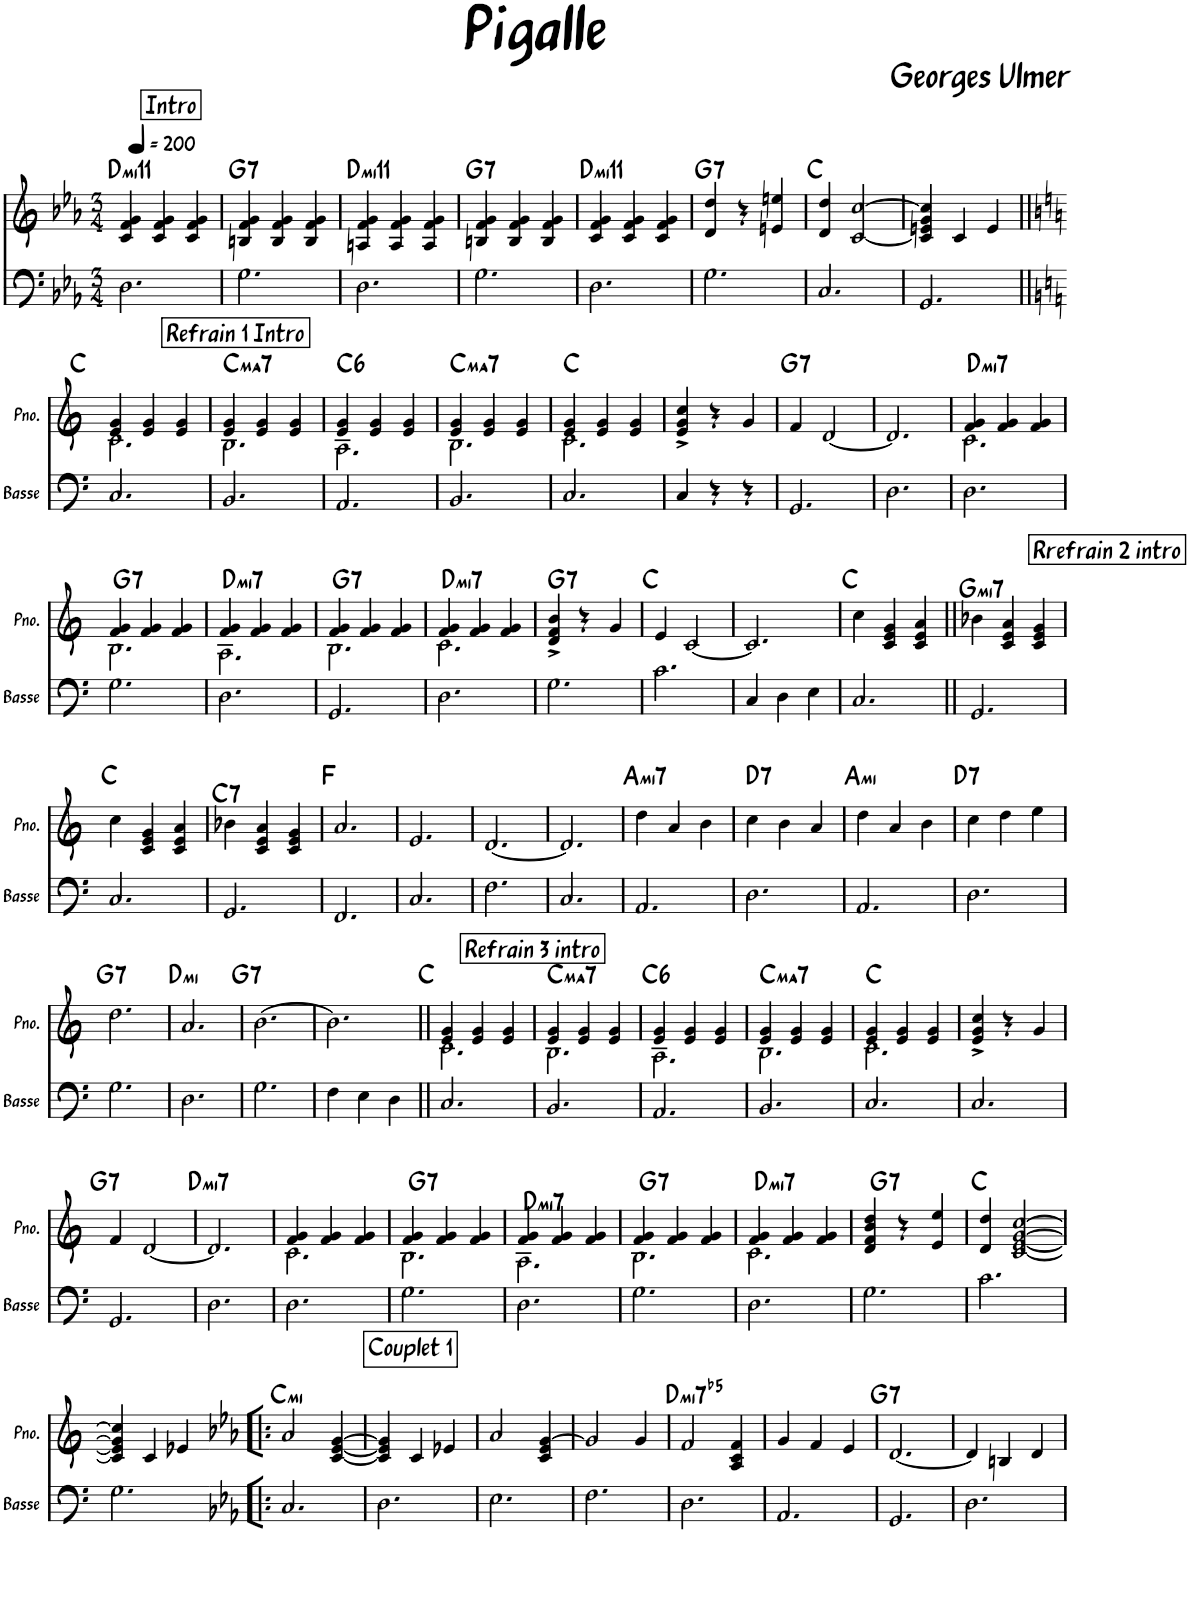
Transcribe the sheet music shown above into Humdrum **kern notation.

**kern	**kern	**harte
*part2	*part1	*part1
*staff2	*staff1	*
*I"Basse acoustique	*I"Piano	*
*I'Basse	*I'Pno.	*
*clefF4	*clefG2	*
*Trd7c12	*	*
*k[b-e-a-]	*k[b-e-a-]	*
*M3/4	*M3/4	*
*MM200	*MM200	*
!!LO:REH:place=s1:a:B:rj:fs=14:t=Intro
=1	=1	=1
!	!	!LO:H:kt=mi11
2.D\	4c/ 4f/ 4g/	D:min9(11)
.	4c/ 4f/ 4g/	.
.	4c/ 4f/ 4g/	.
=2	=2	=2
!	!	!LO:H:kt=7
2.G\	4Bn/ 4f/ 4g/	G:7
.	4B/ 4f/ 4g/	.
.	4B/ 4f/ 4g/	.
=3	=3	=3
!	!	!LO:H:kt=mi11
2.D\	4An/ 4f/ 4g/	D:min9(11)
.	4A/ 4f/ 4g/	.
.	4A/ 4f/ 4g/	.
=4	=4	=4
!	!	!LO:H:kt=7
2.G\	4Bn/ 4f/ 4g/	G:7
.	4B/ 4f/ 4g/	.
.	4B/ 4f/ 4g/	.
=5	=5	=5
!	!	!LO:H:kt=mi11
2.D\	4c/ 4f/ 4g/	D:min9(11)
.	4c/ 4f/ 4g/	.
.	4c/ 4f/ 4g/	.
=6	=6	=6
!	!	!LO:H:kt=7
2.G\	4d/ 4dd/	G:7
.	4r	.
.	4en/ 4een/	.
=7	=7	=7
!	!	!LO:H:kt=N.C.
2.C/	4d/ 4dd/	N
.	[2c/ [2cc/	.
=8	=8	=8
2.GG/	4c/] 4en/ 4g/ 4cc/]	.
.	4c/	.
.	4e/	.
!!LO:LB:g=z
!!LO:REH:place=s1:a:B:rj:fs=14:t=Refrain 1 Intro
=9||	=9||	=9||
*k[]	*k[]	*
*	*^	*
2.C/	4e/ 4g/	2.c\	C:maj
.	4e/ 4g/	.	.
.	4e/ 4g/	.	.
=10	=10	=10	=10
!	!	!	!LO:H:kt=ma7
2.BB/	4e/ 4g/	2.B\	C:maj7
.	4e/ 4g/	.	.
.	4e/ 4g/	.	.
=11	=11	=11	=11
!	!	!	!LO:H:kt=6
2.AA/	4e/ 4g/	2.A\	C:maj6
.	4e/ 4g/	.	.
.	4e/ 4g/	.	.
=12	=12	=12	=12
!	!	!	!LO:H:kt=ma7
2.BB/	4e/ 4g/	2.B\	C:maj7
.	4e/ 4g/	.	.
.	4e/ 4g/	.	.
=13	=13	=13	=13
2.C/	4e/ 4g/	2.c\	C:maj
.	4e/ 4g/	.	.
.	4e/ 4g/	.	.
*	*v	*v	*
=14	=14	=14
4C/	4e/^ 4g/^ 4cc/^	.
4r	4r	.
4r	4g/	.
=15	=15	=15
!	!	!LO:H:kt=7
2.GG/	4f/	G:7
.	[2d/	.
=16	=16	=16
2.D\	2.d/]	.
=17	=17	=17
*	*^	*
!	!	!	!LO:H:kt=mi7
2.D\	4f/ 4g/	2.c\	D:min7
.	4f/ 4g/	.	.
.	4f/ 4g/	.	.
!!LO:LB:g=z	!!
=18	=18	=18	=18
!	!	!	!LO:H:kt=7
2.G\	4f/ 4g/	2.B\	G:7
.	4f/ 4g/	.	.
.	4f/ 4g/	.	.
=19	=19	=19	=19
!	!	!	!LO:H:kt=mi7
2.D\	4f/ 4g/	2.A\	D:min7
.	4f/ 4g/	.	.
.	4f/ 4g/	.	.
=20	=20	=20	=20
!	!	!	!LO:H:kt=7
2.GG/	4f/ 4g/	2.B\	G:7
.	4f/ 4g/	.	.
.	4f/ 4g/	.	.
=21	=21	=21	=21
!	!	!	!LO:H:kt=mi7
2.D\	4f/ 4g/	2.c\	D:min7
.	4f/ 4g/	.	.
.	4f/ 4g/	.	.
*	*v	*v	*
=22	=22	=22
!	!	!LO:H:kt=7
2.G\	4d/^ 4f/^ 4b/^	G:7
.	4r	.
.	4g/	.
=23	=23	=23
!	!	!LO:H:kt=N.C.
2.c\	4e/	N
.	[2c/	.
=24	=24	=24
4C/	2.c/]	.
4D\	.	.
4E\	.	.
=25	=25	=25
!	!	!LO:H:kt=N.C.
2.C/	4cc\	N
.	4c/ 4e/ 4g/	.
.	4c/ 4e/ 4a/	.
!!LO:REH:place=s1:a:B:rj:fs=14:t=Rrefrain 2 intro
=26||	=26||	=26||
!	!	!LO:H:kt=mi7
2.GG/	4b-X\	G:min7
.	4c/ 4e/ 4a/	.
.	4c/ 4e/ 4g/	.
!!LO:LB:g=z
=27	=27	=27
!	!	!LO:H:kt=N.C.
2.C/	4cc\	N
.	4c/ 4e/ 4g/	.
.	4c/ 4e/ 4a/	.
=28	=28	=28
!	!	!LO:H:kt=7
2.GG/	4b-X\	C:7
.	4c/ 4e/ 4a/	.
.	4c/ 4e/ 4g/	.
=29	=29	=29
!	!	!LO:H:kt=N.C.
2.FF/	2.a/	N
=30	=30	=30
2.C/	2.e/	.
=31	=31	=31
2.F\	[2.d/	.
=32	=32	=32
2.C/	2.d/]	.
=33	=33	=33
!	!	!LO:H:kt=mi7
2.AA/	4dd\	A:min7
.	4a/	.
.	4b\	.
=34	=34	=34
!	!	!LO:H:kt=7
2.D\	4cc\	D:7
.	4b\	.
.	4a/	.
=35	=35	=35
!	!	!LO:H:kt=mi
2.AA/	4dd\	A:min
.	4a/	.
.	4b\	.
=36	=36	=36
!	!	!LO:H:kt=7
2.D\	4cc\	D:7
.	4dd\	.
.	4ee\	.
!!LO:LB:g=z
=37	=37	=37
!	!	!LO:H:kt=7
2.G\	2.dd\	G:7
=38	=38	=38
!	!	!LO:H:kt=mi
2.D\	2.a/	D:min
=39	=39	=39
!	!	!LO:H:kt=7
2.G\	[2.b\	G:7
=40	=40	=40
4F\	2.b\]	.
4E\	.	.
4D\	.	.
!!LO:REH:place=s1:a:B:rj:fs=14:t=Refrain 3 intro
=41||	=41||	=41||
*	*^	*
!	!	!	!LO:H:kt=N.C.
2.C/	4e/ 4g/	2.c\	N
.	4e/ 4g/	.	.
.	4e/ 4g/	.	.
=42	=42	=42	=42
!	!	!	!LO:H:kt=ma7
2.BB/	4e/ 4g/	2.B\	C:maj7
.	4e/ 4g/	.	.
.	4e/ 4g/	.	.
=43	=43	=43	=43
!	!	!	!LO:H:kt=6
2.AA/	4e/ 4g/	2.A\	C:maj6
.	4e/ 4g/	.	.
.	4e/ 4g/	.	.
=44	=44	=44	=44
!	!	!	!LO:H:kt=ma7
2.BB/	4e/ 4g/	2.B\	C:maj7
.	4e/ 4g/	.	.
.	4e/ 4g/	.	.
=45	=45	=45	=45
2.C/	4e/ 4g/	2.c\	C:maj
.	4e/ 4g/	.	.
.	4e/ 4g/	.	.
*	*v	*v	*
=46	=46	=46
2.C/	4e/^ 4g/^ 4cc/^	.
.	4r	.
.	4g/	.
!!LO:LB:g=z
=47	=47	=47
!	!	!LO:H:kt=7
2.GG/	4f/	G:7
.	[2d/	.
=48	=48	=48
!	!	!LO:H:kt=mi7
2.D\	2.d/]	D:min7
=49	=49	=49
*	*^	*
2.D\	4f/ 4g/	2.c\	.
.	4f/ 4g/	.	.
.	4f/ 4g/	.	.
=50	=50	=50	=50
!	!	!	!LO:H:kt=7
2.G\	4f/ 4g/	2.B\	G:7
.	4f/ 4g/	.	.
.	4f/ 4g/	.	.
=51	=51	=51	=51
!	!	!	!LO:H:kt=mi7
2.D\	4f/ 4g/	2.A\	D:min7
.	4f/ 4g/	.	.
.	4f/ 4g/	.	.
=52	=52	=52	=52
!	!	!	!LO:H:kt=7
2.G\	4f/ 4g/	2.B\	G:7
.	4f/ 4g/	.	.
.	4f/ 4g/	.	.
=53	=53	=53	=53
!	!	!	!LO:H:kt=mi7
2.D\	4f/ 4g/	2.c\	D:min7
.	4f/ 4g/	.	.
.	4f/ 4g/	.	.
*	*v	*v	*
=54	=54	=54
!	!	!LO:H:kt=7
2.G\	4d/ 4f/ 4b/ 4dd/	G:7
.	4r	.
.	4e/ 4ee/	.
=55	=55	=55
!	!	!LO:H:kt=N.C.
2.c\	4d/ 4dd/	N
.	[2c/ [2e/ [2g/ [2cc/	.
!!LO:LB:g=z
=56	=56	=56
2.G\	4c/] 4e/] 4g/] 4cc/]	.
.	4c/	.
.	4e-X/	.
!!LO:REH:place=s1:a:B:rj:fs=14:t=Couplet 1
=57!|:	=57!|:	=57!|:
*k[b-e-a-]	*k[b-e-a-]	*
!	!	!LO:H:kt=mi
2.C/	2a-/	C:min
.	[4c/ [4e-/ [4g/	.
=58	=58	=58
2.D\	4c/] 4e-/] 4g/]	.
.	4c/	.
.	4e-X/	.
=59	=59	=59
2.E-\	2a-/	.
.	4c/ 4e-/ [4g/	.
=60	=60	=60
2.F\	2g/]	.
.	4g/	.
=61	=61	=61
!	!	!LO:H:kt=mi7b5
2.D\	2f/	D:hdim7
.	4A-/ 4c/ 4f/	.
=62	=62	=62
2.AA-/	4g/	.
.	4f/	.
.	4e-/	.
=63	=63	=63
!	!	!LO:H:kt=7
2.GG/	[2.d/	G:7
=64	=64	=64
2.D\	4d/]	.
.	4Bn/	.
.	4d/	.
=	=	=
*-	*-	*-
